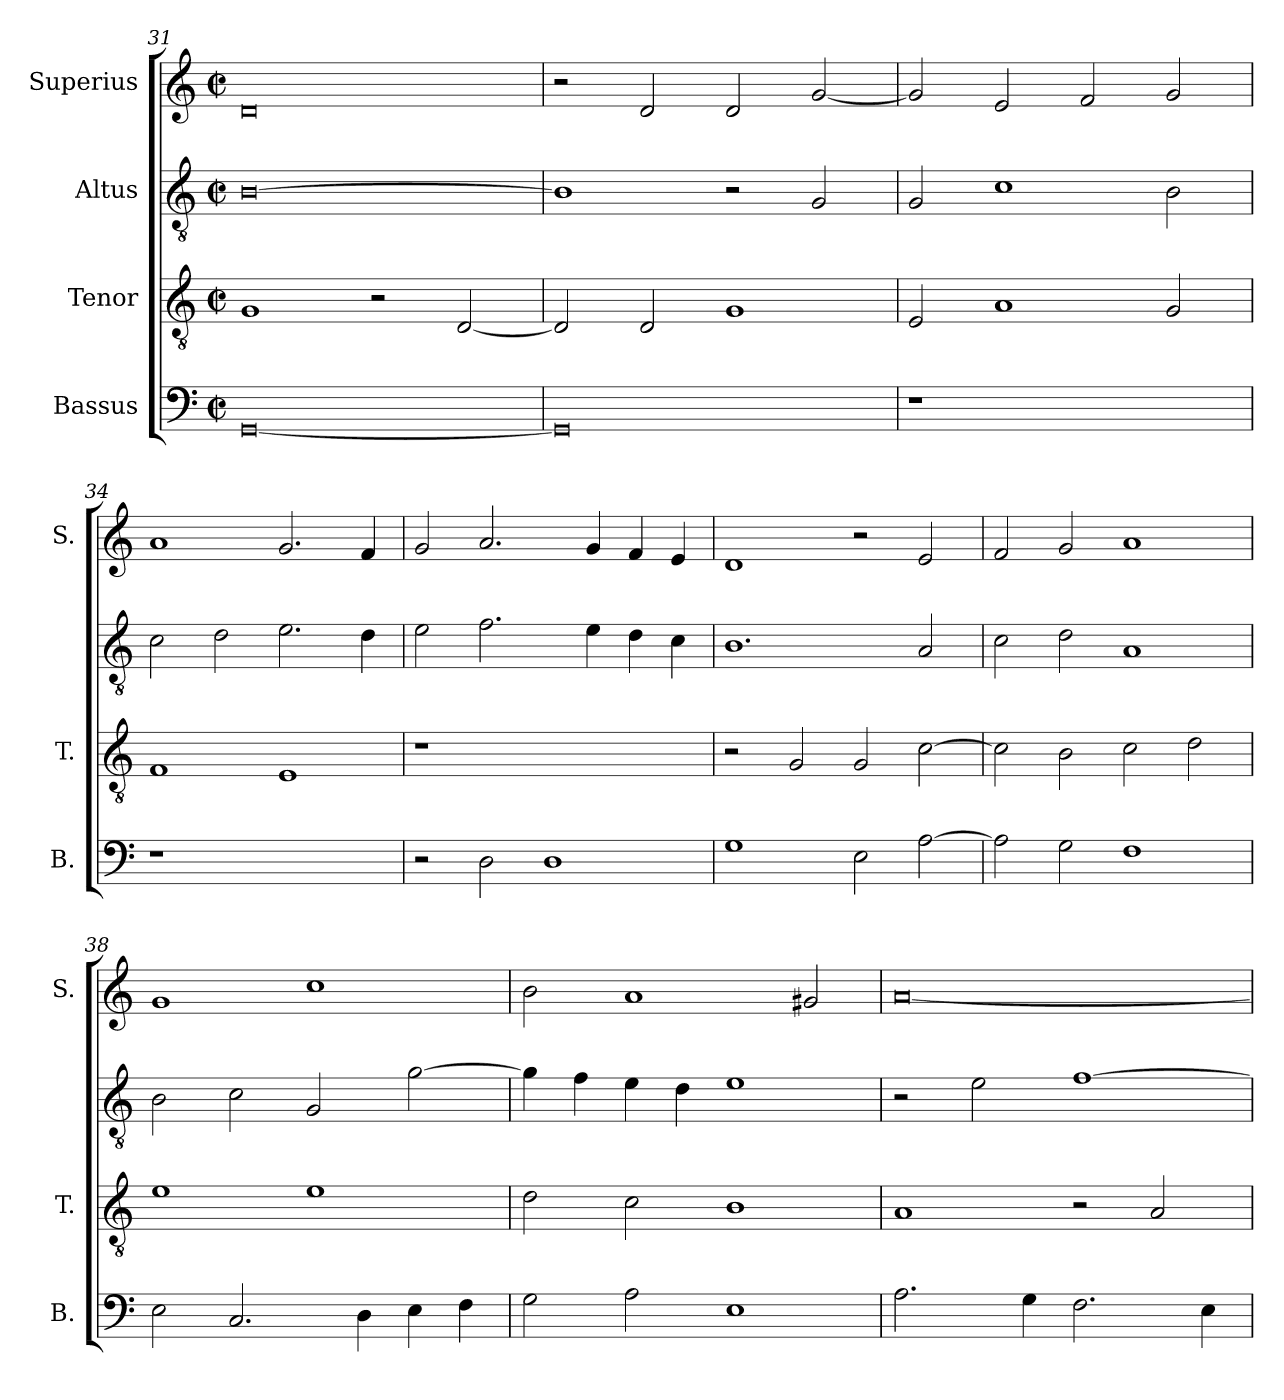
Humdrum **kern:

**kern	**kern	**kern	**kern
*part4	*part3	*part2	*part1
*staff4	*staff3	*staff2	*staff1
*I"Bassus	*I"Tenor	*I"Altus	*I"Superius
*I'B.	*I'T.	*	*I'S.
!!LO:PB:g=z
*clefF4	*clefGv2	*clefGv2	*clefG2
*	*ITrd7c12	*ITrd7c12	*
*k[]	*k[]	*k[]	*k[]
*C:	*C:	*C:	*C:
*M2/2	*M2/2	*M2/2	*M2/2
*met(c|)	*met(c|)	*met(c|)	*met(c|)
=31	=31	=31	=31
[<0GGi	1GGi	[>0BBi	0di
.	2r	.	.
.	[<2DDi/	.	.
=32	=32	=32	=32
0GGi]	2DDi/]	1BBi]	2r
.	2DDi/	.	2di/
.	1GGi	2r	2di/
.	.	2GGi/	[<2gi/
=33	=33	=33	=33
!LO:N:vis=1	!	!	!
1r	2EEi/	2GGi/	2gi/]
.	1AAi	1Ci	2ei/
1ryy	.	.	2fi/
.	2GGi/	2BBi\	2gi/
=34	=34	=34	=34
!LO:N:vis=1	!	!	!
1r	1FFi	2Ci\	1ai
.	.	2Di\	.
1ryy	1EEi	2.Ei\	2.gi/
.	.	4Di\	4fi/
=35	=35	=35	=35
!	!LO:N:vis=1	!	!
2r	1r	2Ei\	2gi/
2Di\	.	2.Fi\	2.ai/
1Di	1ryy	.	.
.	.	4Ei\	4gi/
.	.	4Di\	4fi/
.	.	4Ci\	4ei/
!!LO:LB:g=z
=36	=36	=36	=36
1Gi	2r	1.BBi	1di
.	2GGi/	.	.
2Ei\	2GGi/	.	2r
[>2Ai\	[>2Ci\	2AAi/	2ei/
=37	=37	=37	=37
2Ai\]	2Ci\]	2Ci\	2fi/
2Gi\	2BBi\	2Di\	2gi/
1Fi	2Ci\	1AAi	1ai
.	2Di\	.	.
=38	=38	=38	=38
2Ei\	1Ei	2BBi\	1gi
2.Ci/	.	2Ci\	.
.	1Ei	2GGi/	1cci
4Di\	.	.	.
4Ei\	.	[>2Gi\	.
4Fi\	.	.	.
=39	=39	=39	=39
2Gi\	2Di\	4Gi\]	2bi\
.	.	4Fi\	.
2Ai\	2Ci\	4Ei\	1ai
.	.	4Di\	.
1Ei	1BBi	1Ei	.
.	.	.	2g#Xi/
=40	=40	=40	=40
2.Ai\	1AAi	2r	[<0ai
.	.	2Ei\	.
4Gi\	.	.	.
2.Fi\	2r	[>1Fi	.
.	2AAi/	.	.
4Ei\	.	.	.
=	=	=	=
*-	*-	*-	*-
